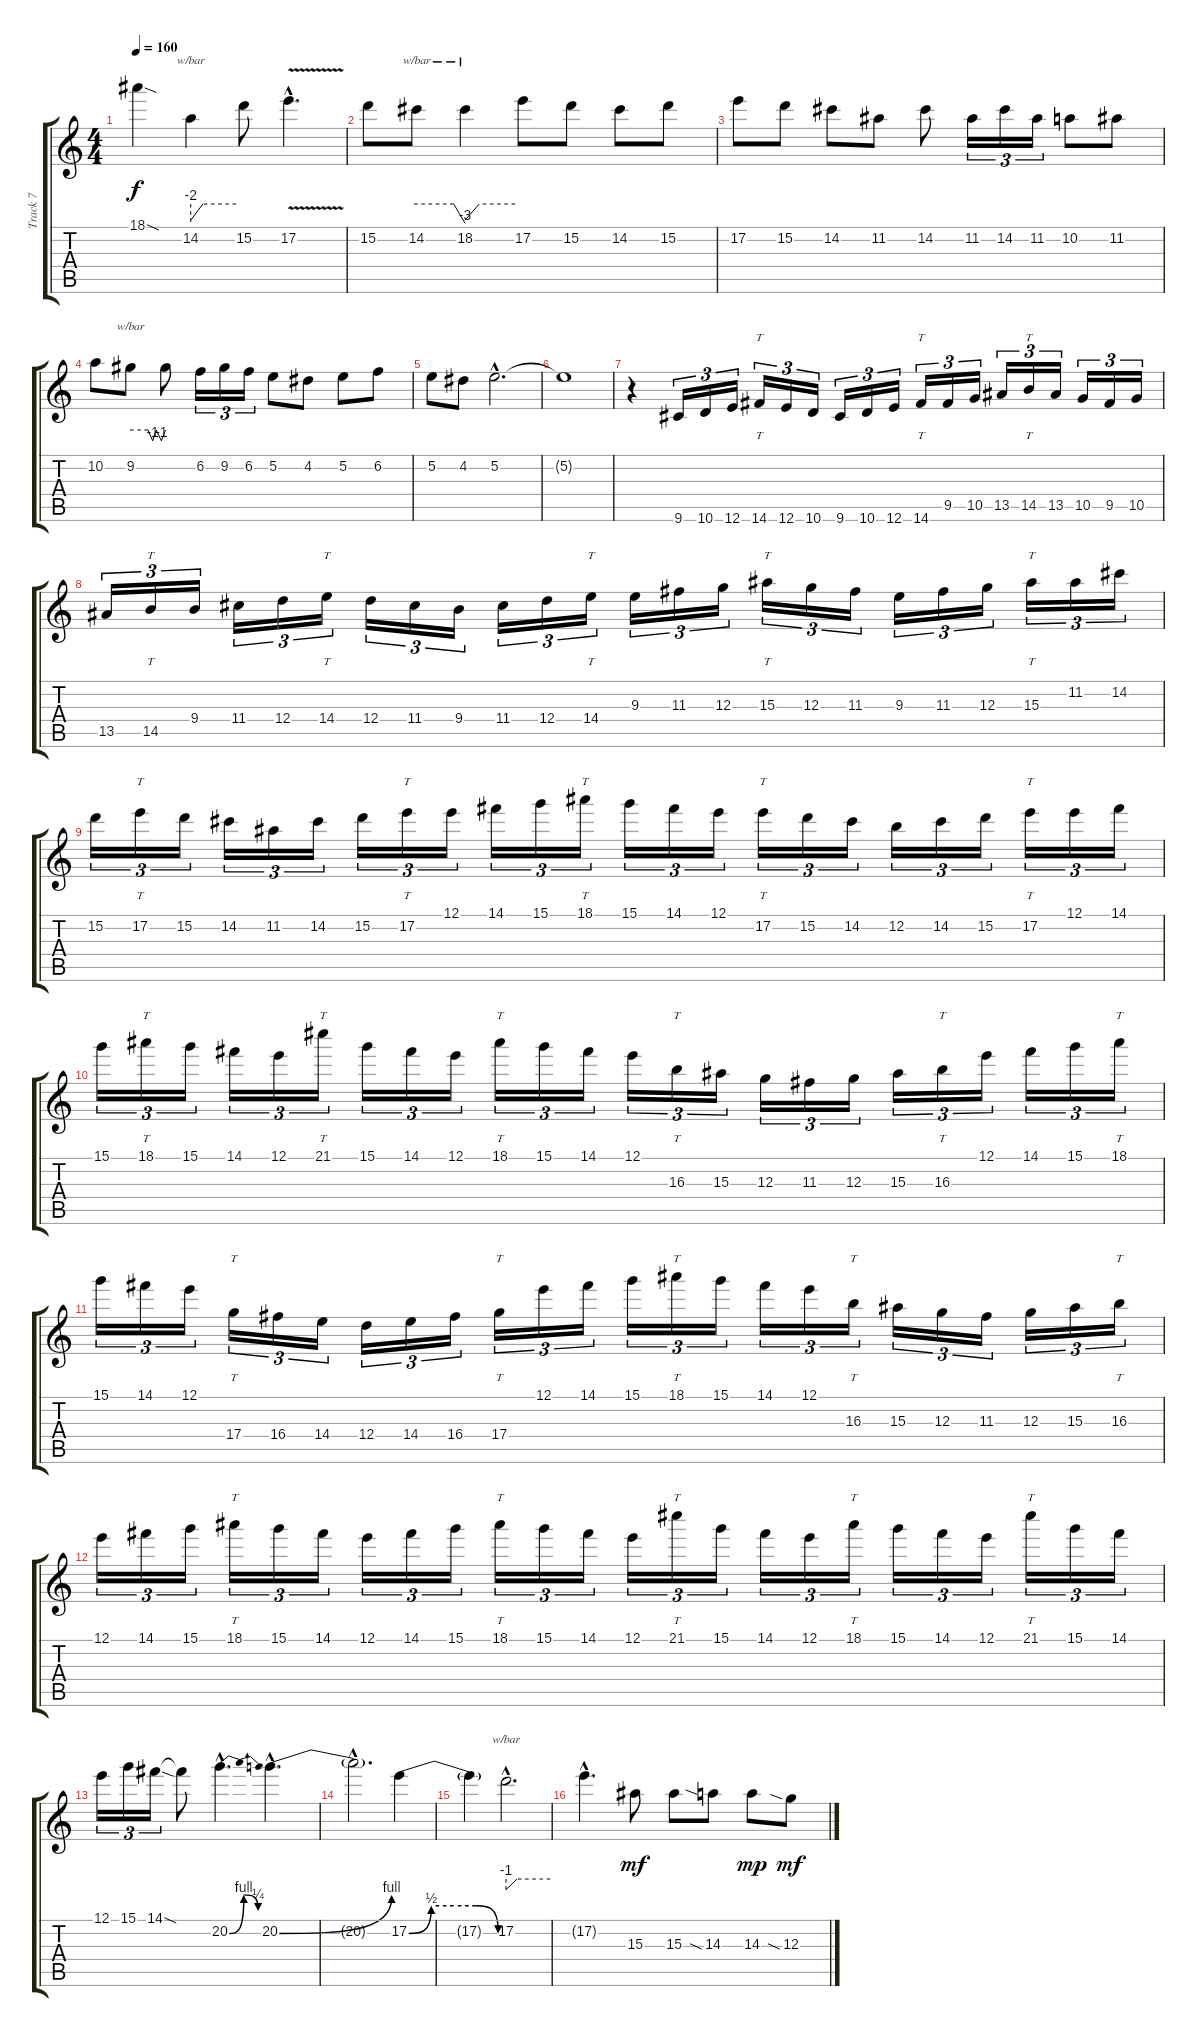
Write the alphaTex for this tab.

\track ("Track 7" "Track 7") {instrument distortionguitar}
\staff {score tabs}
\tuning (E4 B3 G3 D3 A2 E2) {hide}
\ts (4 4)
\tempo 160
\clef g2
\ks c
18.1{sod}.4{dy f} 14.2.4{tbe (custom default 0 -8 16 0 60 0)} 15.2.8 17.2{v hac}.4{d} |
15.2.8 14.2.8{tbe (custom default 0 0 46 0 60 -12)} 18.2.4{tbe (custom default 0 -8 17 0 60 0)} 17.2.8 15.2.8 14.2.8 15.2.8 |
17.2.8 15.2.8 14.2.8 11.2.8 14.2.8 11.2.16{tu (3 2)} 14.2.16{tu (3 2)} 11.2.16{tu (3 2)} 10.2.8 11.2.8 |
10.2.8 9.2.8{tbe (custom default 0 0 30 0 38 -4 44 0 53 -4 60 0)} 9.2{t}.8 6.2.16{tu (3 2)} 9.2.16{tu (3 2)} 6.2.16{tu (3 2)} 5.2.8 4.2.8 5.2.8 6.2.8 |
5.2.8 4.2.8 5.2{hac}.2{d} |
5.2{t}.1 |
r.4 9.6.16{tu (3 2)} 10.6.16{tu (3 2)} 12.6.16{tu (3 2)} 14.6.16{tt tu (3 2)} 12.6.16{tu (3 2)} 10.6.16{tu (3 2)} 9.6.16{tu (3 2)} 10.6.16{tu (3 2)} 12.6.16{tu (3 2)} 14.6.16{tt tu (3 2)} 9.5.16{tu (3 2)} 10.5.16{tu (3 2)} 13.5.16{tu (3 2)} 14.5.16{tt tu (3 2)} 13.5.16{tu (3 2)} 10.5.16{tu (3 2)} 9.5.16{tu (3 2)} 10.5.16{tu (3 2)} |
13.5.16{tu (3 2)} 14.5.16{tt tu (3 2)} 9.4.16{tu (3 2)} 11.4.16{tu (3 2)} 12.4.16{tu (3 2)} 14.4.16{tt tu (3 2)} 12.4.16{tu (3 2)} 11.4.16{tu (3 2)} 9.4.16{tu (3 2)} 11.4.16{tu (3 2)} 12.4.16{tu (3 2)} 14.4.16{tt tu (3 2)} 9.3.16{tu (3 2)} 11.3.16{tu (3 2)} 12.3.16{tu (3 2)} 15.3.16{tt tu (3 2)} 12.3.16{tu (3 2)} 11.3.16{tu (3 2)} 9.3.16{tu (3 2)} 11.3.16{tu (3 2)} 12.3.16{tu (3 2)} 15.3.16{tt tu (3 2)} 11.2.16{tu (3 2)} 14.2.16{tu (3 2)} |
15.2.16{tu (3 2)} 17.2.16{tt tu (3 2)} 15.2.16{tu (3 2)} 14.2.16{tu (3 2)} 11.2.16{tu (3 2)} 14.2.16{tu (3 2)} 15.2.16{tu (3 2)} 17.2.16{tt tu (3 2)} 12.1.16{tu (3 2)} 14.1.16{tu (3 2)} 15.1.16{tu (3 2)} 18.1.16{tt tu (3 2)} 15.1.16{tu (3 2)} 14.1.16{tu (3 2)} 12.1.16{tu (3 2)} 17.2.16{tt tu (3 2)} 15.2.16{tu (3 2)} 14.2.16{tu (3 2)} 12.2.16{tu (3 2)} 14.2.16{tu (3 2)} 15.2.16{tu (3 2)} 17.2.16{tt tu (3 2)} 12.1.16{tu (3 2)} 14.1.16{tu (3 2)} |
15.1.16{tu (3 2)} 18.1.16{tt tu (3 2)} 15.1.16{tu (3 2)} 14.1.16{tu (3 2)} 12.1.16{tu (3 2)} 21.1.16{tt tu (3 2)} 15.1.16{tu (3 2)} 14.1.16{tu (3 2)} 12.1.16{tu (3 2)} 18.1.16{tt tu (3 2)} 15.1.16{tu (3 2)} 14.1.16{tu (3 2)} 12.1.16{tu (3 2)} 16.3.16{tt tu (3 2)} 15.3.16{tu (3 2)} 12.3.16{tu (3 2)} 11.3.16{tu (3 2)} 12.3.16{tu (3 2)} 15.3.16{tu (3 2)} 16.3.16{tt tu (3 2)} 12.1.16{tu (3 2)} 14.1.16{tu (3 2)} 15.1.16{tu (3 2)} 18.1.16{tt tu (3 2)} |
15.1.16{tu (3 2)} 14.1.16{tu (3 2)} 12.1.16{tu (3 2)} 17.4.16{tt tu (3 2)} 16.4.16{tu (3 2)} 14.4.16{tu (3 2)} 12.4.16{tu (3 2)} 14.4.16{tu (3 2)} 16.4.16{tu (3 2)} 17.4.16{tt tu (3 2)} 12.1.16{tu (3 2)} 14.1.16{tu (3 2)} 15.1.16{tu (3 2)} 18.1.16{tt tu (3 2)} 15.1.16{tu (3 2)} 14.1.16{tu (3 2)} 12.1.16{tu (3 2)} 16.3.16{tt tu (3 2)} 15.3.16{tu (3 2)} 12.3.16{tu (3 2)} 11.3.16{tu (3 2)} 12.3.16{tu (3 2)} 15.3.16{tu (3 2)} 16.3.16{tt tu (3 2)} |
12.1.16{tu (3 2)} 14.1.16{tu (3 2)} 15.1.16{tu (3 2)} 18.1.16{tt tu (3 2)} 15.1.16{tu (3 2)} 14.1.16{tu (3 2)} 12.1.16{tu (3 2)} 14.1.16{tu (3 2)} 15.1.16{tu (3 2)} 18.1.16{tt tu (3 2)} 15.1.16{tu (3 2)} 14.1.16{tu (3 2)} 12.1.16{tu (3 2)} 21.1.16{tt tu (3 2)} 15.1.16{tu (3 2)} 14.1.16{tu (3 2)} 12.1.16{tu (3 2)} 18.1.16{tt tu (3 2)} 15.1.16{tu (3 2)} 14.1.16{tu (3 2)} 12.1.16{tu (3 2)} 21.1.16{tt tu (3 2)} 15.1.16{tu (3 2)} 14.1.16{tu (3 2)} |
12.1.16{tu (3 2)} 15.1.16{tu (3 2)} 14.1{sod}.16{tu (3 2)} 14.1{t}.8 20.2{be (bendrelease 0 0 16 4 38 4 60 1) hac}.4{d} 20.2{be (bend 0 0 60 4) hac}.4{d} |
20.2{hac t}.2{d} 17.2{be (custom 0 0 15 2 30 2 45 2 60 0)}.4 |
17.2{t}.4 17.2{hac}.2{d tbe (custom default 0 -4 15 0 60 0)} |
17.2{hac t}.4{d} 15.3.8{dy mf} 15.3.8 14.3{sia}.8 14.3.8{dy mp} 12.3{sia}.8{dy mf}
